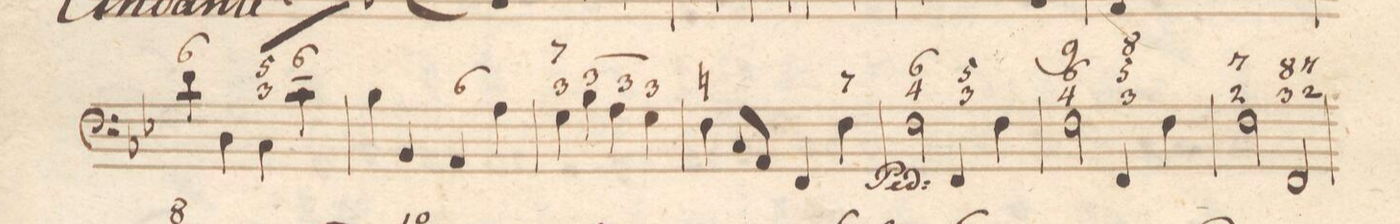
**kern	**fba	**dynam
*I"Organo	*	*
*clefF4	*	*
*k[b-e-]	*	*
*met(c)	*	*
*M4/4	*	*
4d\	6	.
4D\	.	.
4C\	5 3	.
4c\	6	.
=6	=6	=6
4B-\	.	.
4BB-\	.	.
4AA\	6	.
4A\	.	.
=7	=7	=7
4G\	7_ 3	.
4B-\	x 3	.
4A\	x 3	.
4G\	x 3	.
=8	=8	=8
4F\	n	.
8C/L	.	.
8AA/J	.	.
4FF/	.	.
4F\	7	.
=9	=9	=9
2F\	6 4	.
4FF/	5 3	.
4F\	.	.
=10	=10	=10
2F\	9 6 4	.
4FF/	8 5 3	.
4F\	.	.
=11	=11	=11
2F\	7 2	.
2FF/	8 3	.
.	7 2	.
=12	=12	=12
*-	*-	*-
